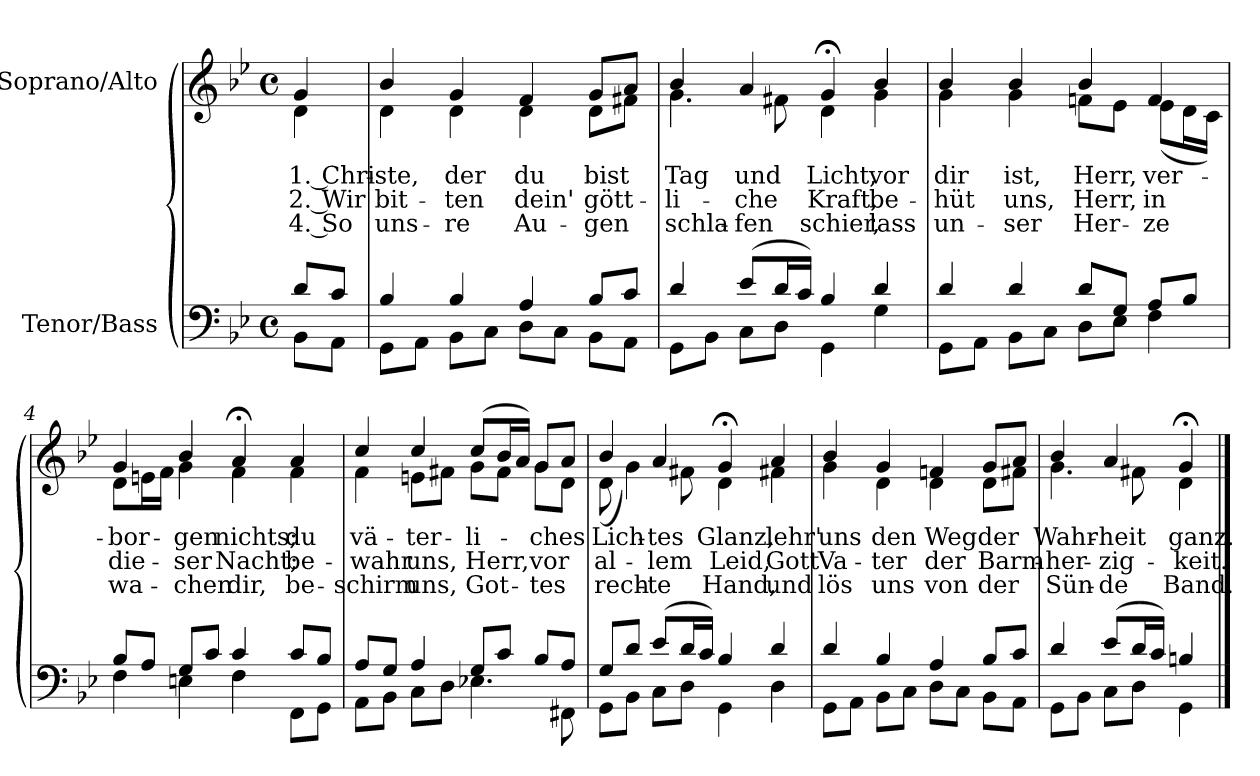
**kern	**kern	**text	**text	**text
*part2	*part1	*part1	*part1	*part1
*staff2	*staff1	*staff1	*staff1	*staff1
*I"Tenor/Bass	*I"Soprano/Alto	*	*	*
*clefF4	*clefG2	*	*	*
*k[b-e-]	*k[b-e-]	*	*	*
*M4/4	*M4/4	*	*	*
*met(c)	*met(c)	*	*	*
=	=	=	=	=
*^	*	*	*	*
!	!	!	!LO:LY:b	!LO:LY:b	!LO:LY:b
*	*	*^	*	*	*
8d/L	8BB-\L	4g/	4d\	1. Chri-	2. Wir	4. So
8c/J	8AA\J	.	.	.	.	.
=1	=1	=1	=1	=1	=1	=1
!	!	!	!	!LO:LY:b	!LO:LY:b	!LO:LY:b
4B-/	8GG\L	4b-/	4d\	-ste,	bit-	uns-
.	8AA\J	.	.	.	.	.
!	!	!	!	!LO:LY:b	!LO:LY:b	!LO:LY:b
4B-/	8BB-\L	4g/	4d\	der	-ten	-re
.	8C\J	.	.	.	.	.
!	!	!	!	!LO:LY:b	!LO:LY:b	!LO:LY:b
4A/	8D\L	4f/	4d\	du	dein'	Au-
.	8C\J	.	.	.	.	.
!	!	!	!	!LO:LY:b	!LO:LY:b	!LO:LY:b
8B-/L	8BB-\L	8g/L	8d\L	bist	gött-	-gen
8c/J	8AA\J	8a/J	8f#X\J	.	.	.
=2	=2	=2	=2	=2	=2	=2
!	!	!	!	!LO:LY:b	!LO:LY:b	!LO:LY:b
4d/	8GG\L	4b-/	4.g\	Tag	-li-	schla-
.	8BB-\J	.	.	.	.	.
!	!	!	!	!LO:LY:b	!LO:LY:b	!LO:LY:b
(8e-/L	8C\L	4a/	.	und	-che	-fen
16d/L	8D\J	.	8f#X\	.	.	.
16c/JJ)	.	.	.	.	.	.
!	!	!	!	!LO:LY:b	!LO:LY:b	!LO:LY:b
4B-/	4GG\	4g;</	4d\	Licht,	Kraft,	schier,
!	!	!	!	!LO:LY:b	!LO:LY:b	!LO:LY:b
4d/	4G\	4b-/	4g\	vor	be-	lass
=3	=3	=3	=3	=3	=3	=3
!	!	!	!	!LO:LY:b	!LO:LY:b	!LO:LY:b
4d/	8GG\L	4b-/	4g\	dir	-hüt	un-
.	8AA\J	.	.	.	.	.
!	!	!	!	!LO:LY:b	!LO:LY:b	!LO:LY:b
4d/	8BB-\L	4b-/	4g\	ist,	uns,	-ser
.	8C\J	.	.	.	.	.
!	!	!	!	!LO:LY:b	!LO:LY:b	!LO:LY:b
8d/L	8D\L	4b-/	8fn\L	Herr,	Herr,	Her-
8G/J	8E-\J	.	8e-\J	.	.	.
!	!	!	!	!LO:LY:b	!LO:LY:b	!LO:LY:b
8A/L	4F\	4f/	(8e-\L	ver-	in	-ze
8B-/J	.	.	16d\L	.	.	.
.	.	.	16c\JJ)	.	.	.
=4	=4	=4	=4	=4	=4	=4
!	!	!	!	!LO:LY:b	!LO:LY:b	!LO:LY:b
8B-/L	4F\	4g/	8d\L	-bor-	die-	wa-
8A/J	.	.	16en\L	.	.	.
.	.	.	16f\JJ	.	.	.
!	!	!	!	!LO:LY:b	!LO:LY:b	!LO:LY:b
8G/L	4En\	4b-/	4g\	-gen	-ser	-chen
8c/J	.	.	.	.	.	.
!	!	!	!	!LO:LY:b	!LO:LY:b	!LO:LY:b
4c/	4F\	4a;</	4f\	nichts;	Nacht;	dir,
!	!	!	!	!LO:LY:b	!LO:LY:b	!LO:LY:b
8c/L	8FF\L	4a/	4f\	du	be-	be-
8B-/J	8GG\J	.	.	.	.	.
!!LO:LB:g=z	!!
=5	=5	=5	=5	=5	=5	=5
!	!	!	!	!LO:LY:b	!LO:LY:b	!LO:LY:b
8A/L	8AA\L	4cc/	4f\	vä-	-wahr	-schirm
8G/J	8BB-\J	.	.	.	.	.
!	!	!	!	!LO:LY:b	!LO:LY:b	!LO:LY:b
4A/	8C\L	4cc/	8en\L	-ter-	uns,	uns,
.	8D\J	.	8f#X\J	.	.	.
!	!	!	!	!LO:LY:b	!LO:LY:b	!LO:LY:b
8G/L	4.E-X\	(8cc/L	8g\L	-li-	Herr,	Got-
8c/J	.	16b-/L	8f#\J	.	.	.
.	.	16a/JJ)	.	.	.	.
!	!	!	!	!LO:LY:b	!LO:LY:b	!LO:LY:b
8B-/L	.	8g/L	8g\L	-ches	vor	-tes
8A/J	8FF#X\	8a/J	8d\J	.	.	.
=6	=6	=6	=6	=6	=6	=6
!	!	!	!	!LO:LY:b	!LO:LY:b	!LO:LY:b
8G/L	8GG\L	4b-/	(8d\	Lich-	al-	rech-
8d/J	8BB-\J	.	4g\)	.	.	.
!	!	!	!	!LO:LY:b	!LO:LY:b	!LO:LY:b
(8e-/L	8C\L	4a/	.	tes	-lem	-te
16d/L	8D\J	.	8f#X\	.	.	.
16c/JJ)	.	.	.	.	.	.
!	!	!	!	!LO:LY:b	!LO:LY:b	!LO:LY:b
4B-/	4GG\	4g;</	4d\	Glanz,	Leid,	Hand,
!	!	!	!	!LO:LY:b	!LO:LY:b	!LO:LY:b
4d/	4D\	4a/	4f#X\	lehr'	Gott	und
=7	=7	=7	=7	=7	=7	=7
!	!	!	!	!LO:LY:b	!LO:LY:b	!LO:LY:b
4d/	8GG\L	4b-/	4g\	uns	Va-	lös
.	8AA\J	.	.	.	.	.
!	!	!	!	!LO:LY:b	!LO:LY:b	!LO:LY:b
4B-/	8BB-\L	4g/	4d\	den	-ter	uns
.	8C\J	.	.	.	.	.
!	!	!	!	!LO:LY:b	!LO:LY:b	!LO:LY:b
4A/	8D\L	4fn/	4d\	Weg	der	von
.	8C\J	.	.	.	.	.
!	!	!	!	!LO:LY:b	!LO:LY:b	!LO:LY:b
8B-/L	8BB-\L	8g/L	8d\L	der	Barm-	der
8c/J	8AA\J	8a/J	8f#X\J	.	.	.
=8	=8	=8	=8	=8	=8	=8
!	!	!	!	!LO:LY:b	!LO:LY:b	!LO:LY:b
4d/	8GG\L	4b-/	4.g\	Wahr-	-her-	Sün-
.	8BB-\J	.	.	.	.	.
!	!	!	!	!LO:LY:b	!LO:LY:b	!LO:LY:b
(8e-/L	8C\L	4a/	.	-heit	-zig-	-de
16d/L	8D\J	.	8f#X\	.	.	.
16c/JJ)	.	.	.	.	.	.
!	!	!	!	!LO:LY:b	!LO:LY:b	!LO:LY:b
4Bn/	4GG\	4g;</	4d\	ganz.	-keit.	Band.
*v	*v	*	*	*	*	*
*	*v	*v	*	*	*
==	==	==	==	==
*-	*-	*-	*-	*-
